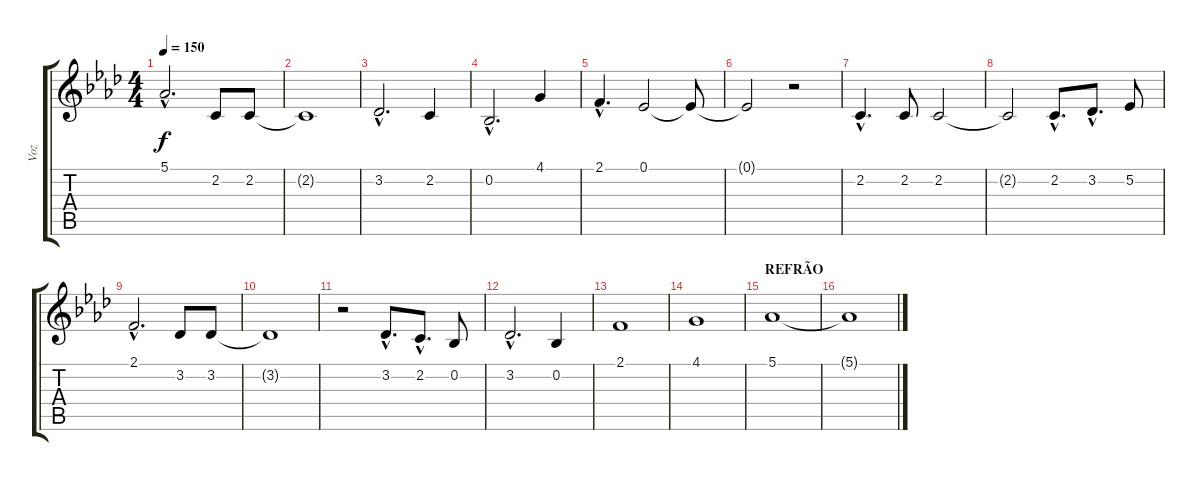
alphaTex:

\track ("Voz" "Voz") {instrument frenchhorn}
\staff {score tabs}
\tuning (Eb4 Bb3 Gb3 Db3 Ab2 Eb2) {hide}
\ts (4 4)
\tempo 150
\clef g2
\ks fminor
5.1{hac}.2{d dy f} 2.2.8 2.2.8 |
2.2{t}.1 |
3.2{hac}.2{d} 2.2.4 |
0.2{hac}.2{d} 4.1.4 |
2.1{hac}.4{d} 0.1.2 0.1{t}.8 |
0.1{t}.2 r.2 |
2.2{hac}.4{d} 2.2.8 2.2.2 |
2.2{t}.2 2.2{hac}.8{d} 3.2{hac}.8{d} 5.2.8 |
2.1{hac}.2{d} 3.2.8 3.2.8 |
3.2{t}.1 |
r.2 3.2{hac}.8{d} 2.2{hac}.8{d} 0.2.8 |
3.2{hac}.2{d} 0.2.4 |
2.1.1 |
4.1.1 |
\section ("" "REFRÃO")
5.1.1 |
5.1{t}.1
